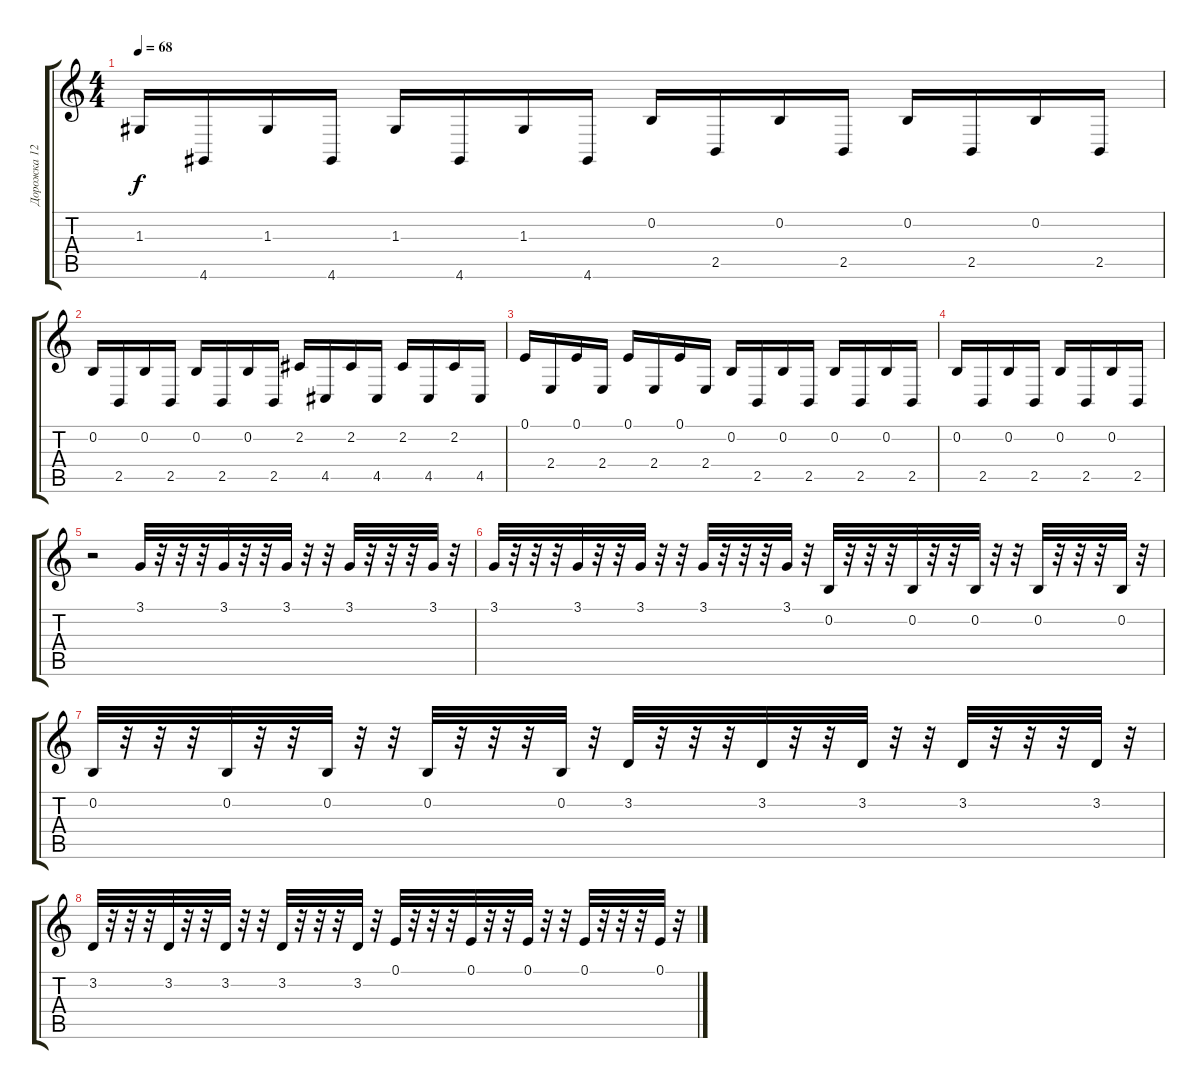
\track ("Дорожка 12" "Дорожка 12") {instrument electricpiano1}
\staff {score tabs}
\tuning (E4 B3 G3 D3 A2 E2) {hide}
\ts (4 4)
\tempo 68
\clef g2
\ks c
1.3.16{dy f} 4.6.16 1.3.16 4.6.16 1.3.16 4.6.16 1.3.16 4.6.16 0.2.16 2.5.16 0.2.16 2.5.16 0.2.16 2.5.16 0.2.16 2.5.16 |
0.2.16 2.5.16 0.2.16 2.5.16 0.2.16 2.5.16 0.2.16 2.5.16 2.2.16 4.5.16 2.2.16 4.5.16 2.2.16 4.5.16 2.2.16 4.5.16 |
0.1.16 2.4.16 0.1.16 2.4.16 0.1.16 2.4.16 0.1.16 2.4.16 0.2.16 2.5.16 0.2.16 2.5.16 0.2.16 2.5.16 0.2.16 2.5.16 |
0.2.16 2.5.16 0.2.16 2.5.16 0.2.16 2.5.16 0.2.16 2.5.16 |
r.2 3.1.32{volume 11 instrument electricpiano1} r.32 r.32 r.32 3.1.32 r.32 r.32 3.1.32 r.32 r.32 3.1.32 r.32 r.32 r.32 3.1.32 r.32 |
3.1.32 r.32 r.32 r.32 3.1.32 r.32 r.32 3.1.32 r.32 r.32 3.1.32 r.32 r.32 r.32 3.1.32 r.32 0.2.32 r.32 r.32 r.32 0.2.32 r.32 r.32 0.2.32 r.32 r.32 0.2.32 r.32 r.32 r.32 0.2.32 r.32 |
0.2.32 r.32 r.32 r.32 0.2.32 r.32 r.32 0.2.32 r.32 r.32 0.2.32 r.32 r.32 r.32 0.2.32 r.32 3.2.32 r.32 r.32 r.32 3.2.32 r.32 r.32 3.2.32 r.32 r.32 3.2.32 r.32 r.32 r.32 3.2.32 r.32 |
3.2.32 r.32 r.32 r.32 3.2.32 r.32 r.32 3.2.32 r.32 r.32 3.2.32 r.32 r.32 r.32 3.2.32 r.32 0.1.32 r.32 r.32 r.32 0.1.32 r.32 r.32 0.1.32 r.32 r.32 0.1.32 r.32 r.32 r.32 0.1.32 r.32
